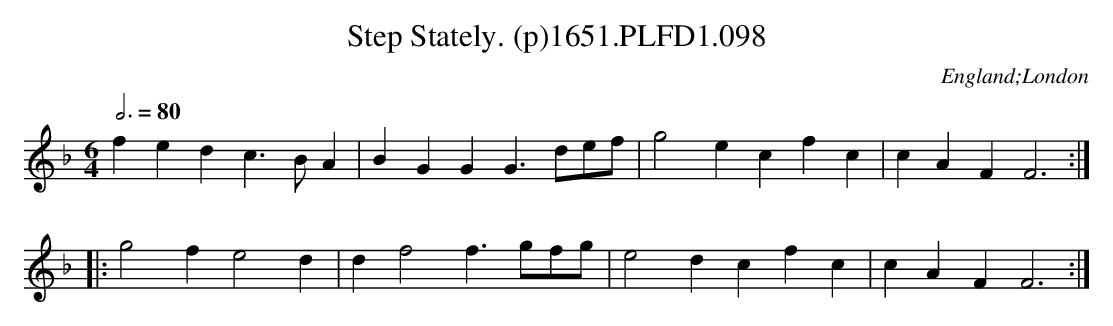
X:1
T:Step Stately. (p)1651.PLFD1.098
M:6/4
L:1/4
Q:3/4=80
O:England;London
K:F
fedc>BA|BGGG>de/f/|g2ecfc|cAFF3:|
|:g2fe2d|df2f>gf/g/|e2dcfc|cAFF3:|
